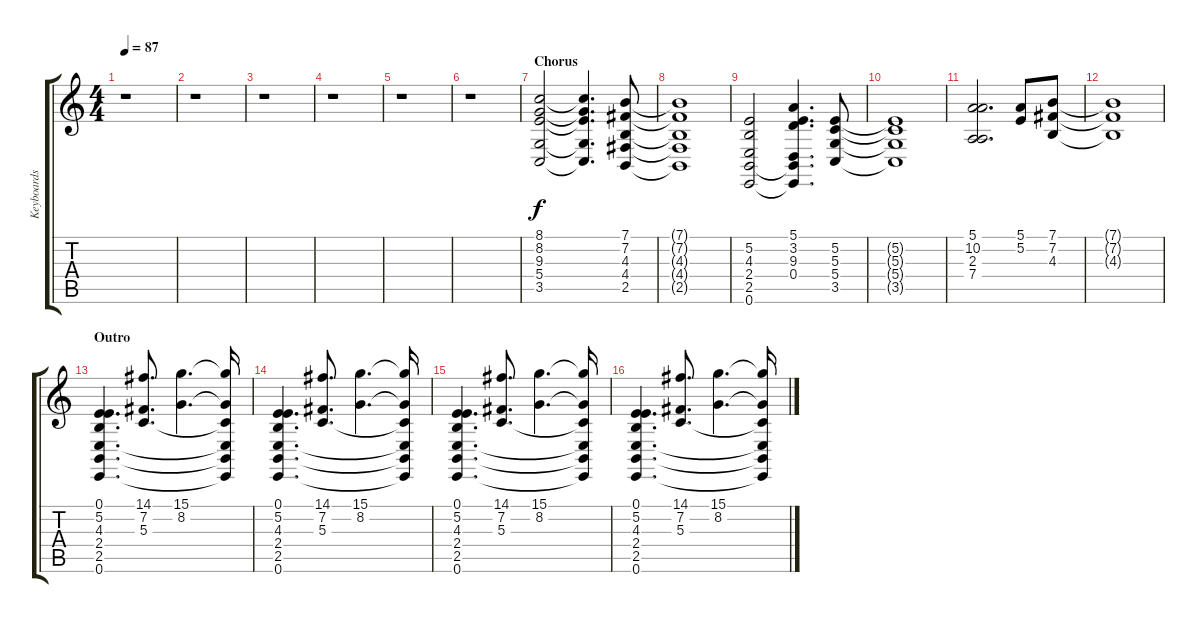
\track ("Keyboards" "Keyboards") {instrument stringensemble1}
\staff {score tabs}
\tuning (E4 B3 G3 D3 A2 E2) {hide}
\ts (4 4)
\tempo 87
\clef g2
\ks c
r.1{dy f} |
r.1 |
r.1 |
r.1 |
r.1 |
\section ("" "")
r.1 |
\section ("" "Chorus")
(8.1 8.2 9.3 5.4 3.5).2 (8.1{t} 8.2{t} 9.3{t} 5.4{t} 3.5{t}).4{d} (7.1 7.2 4.3 4.4 2.5).8 |
(7.1{t} 7.2{t} 4.3{t} 4.4{t} 2.5{t}).1 |
(5.2 4.3 2.4 2.5 0.6).2 (5.1 3.2 9.3 0.4 2.5{t} 0.6{t}).4{d} (5.2 5.3 5.4 3.5).8 |
(5.2{t} 5.3{t} 5.4{t} 3.5{t}).1 |
(5.1 10.2 2.3 7.4).2{d} (5.1 5.2).8 (7.1 7.2 4.3).8 |
(7.1{t} 7.2{t} 4.3{t}).1 |
\section ("" "Outro")
(0.1 5.2 4.3 2.4 2.5 0.6).4{d} (14.1 7.2 5.3).8{d} (15.1 8.2).4{d} (15.1{t} 8.2{t} 5.3{t} 2.4{t} 2.5{t} 0.6{t}).16 |
(0.1 5.2 4.3 2.4 2.5 0.6).4{d} (14.1 7.2 5.3).8{d} (15.1 8.2).4{d} (15.1{t} 8.2{t} 5.3{t} 2.4{t} 2.5{t} 0.6{t}).16 |
(0.1 5.2 4.3 2.4 2.5 0.6).4{d} (14.1 7.2 5.3).8{d} (15.1 8.2).4{d} (15.1{t} 8.2{t} 5.3{t} 2.4{t} 2.5{t} 0.6{t}).16 |
(0.1 5.2 4.3 2.4 2.5 0.6).4{d} (14.1 7.2 5.3).8{d} (15.1 8.2).4{d} (15.1{t} 8.2{t} 5.3{t} 2.4{t} 2.5{t} 0.6{t}).16
